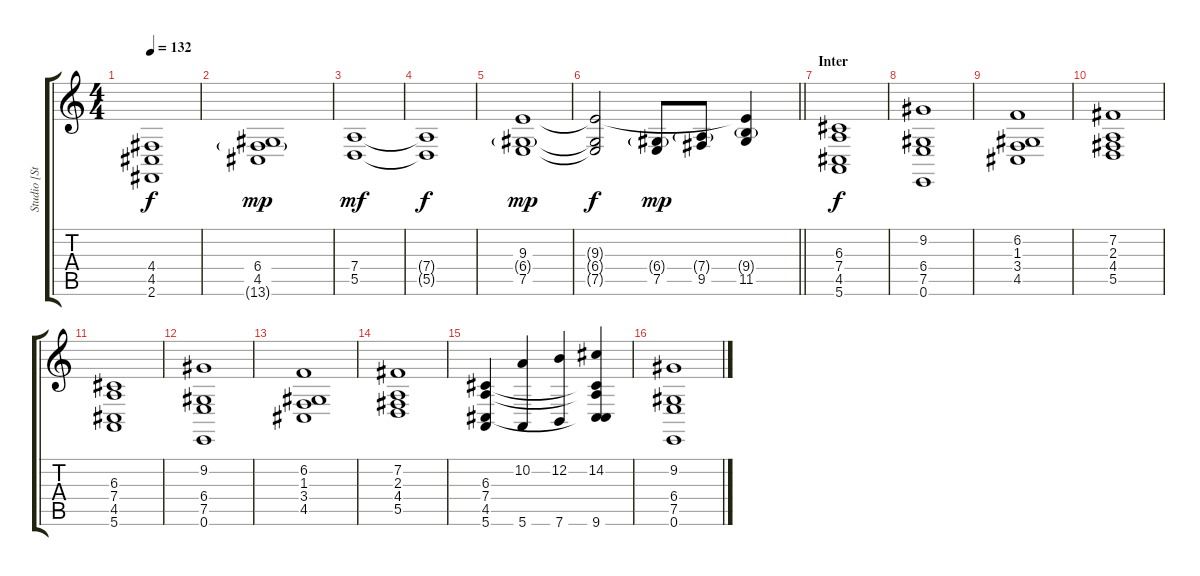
\track ("Studio [Strings/FX]" "Studio [St") {instrument stringensemble1}
\staff {score tabs}
\tuning (E4 B3 G3 D3 A2 E2) {hide}
\ts (4 4)
\tempo 132
\clef g2
\ks c
(4.4 4.5 2.6).1{dy f} |
(6.4 4.5 13.6{g}).1{dy mp} |
(7.4 5.5).1{dy mf} |
(7.4{t} 5.5{t}).1{dy f} |
(9.3 6.4{g} 7.5).1{dy mp} |
\barLineRight lightlight
(9.3{t} 6.4{t} 7.5{t}).2{dy f} (6.4{g} 7.5).8{dy mp} (7.4{g} 9.5).8 (9.3{t} 9.4{g} 11.5).4 |
\section ("" "Inter")
(6.3 7.4 4.5 5.6).1{dy f volume 8} |
(9.2 6.4 7.5 0.6).1 |
(6.2 1.3 3.4 4.5).1 |
(7.2 2.3 4.4 5.5).1 |
(6.3 7.4 4.5 5.6).1 |
(9.2 6.4 7.5 0.6).1 |
(6.2 1.3 3.4 4.5).1 |
(7.2 2.3 4.4 5.5).1 |
(6.3 7.4 4.5 5.6).4 (10.2 5.6).4 (12.2 7.6).4 (14.2 6.3{t} 7.4{t} 4.5{t} 9.6).4 |
(9.2 6.4 7.5 0.6).1
